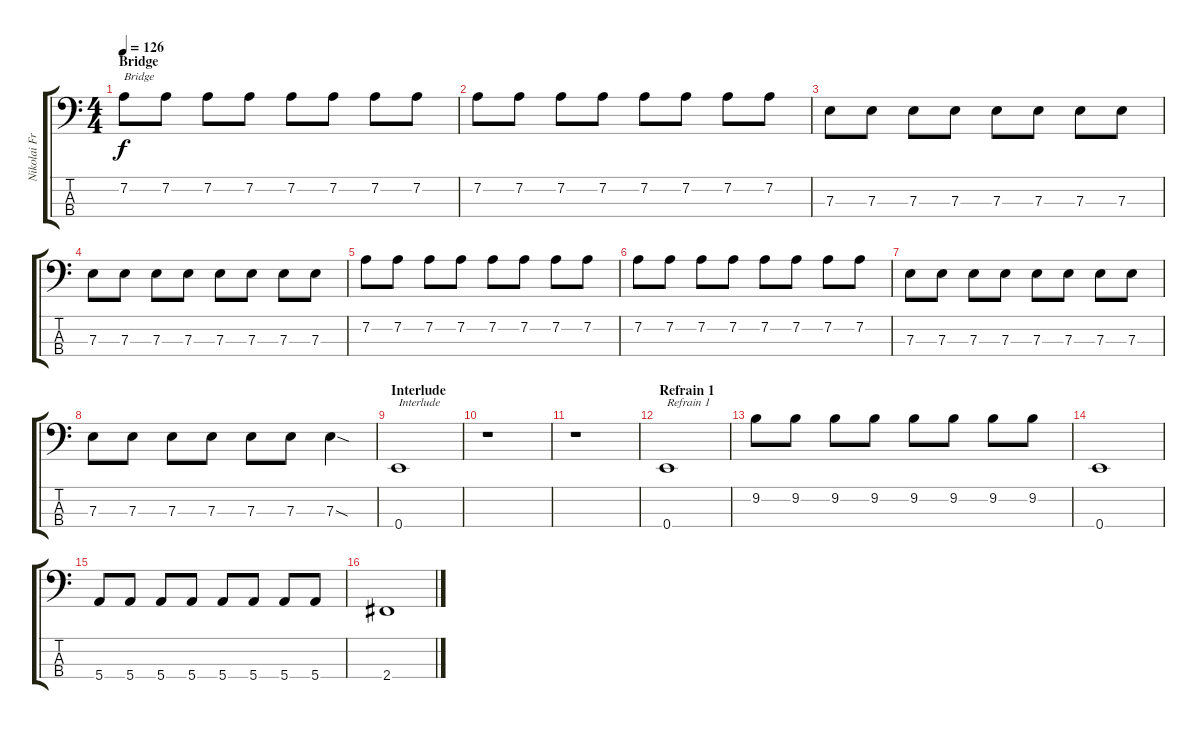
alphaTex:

\track ("Nikolai Fraiture" "Nikolai Fr") {instrument electricbassfinger}
\staff {score tabs}
\tuning (G2 D2 A1 E1) {hide}
\ts (4 4)
\section ("" "Bridge")
\tempo 126
\clef f4
\ks c
7.2.8{txt "Bridge" dy f} 7.2.8 7.2.8 7.2.8 7.2.8 7.2.8 7.2.8 7.2.8 |
7.2.8 7.2.8 7.2.8 7.2.8 7.2.8 7.2.8 7.2.8 7.2.8 |
7.3.8 7.3.8 7.3.8 7.3.8 7.3.8 7.3.8 7.3.8 7.3.8 |
7.3.8 7.3.8 7.3.8 7.3.8 7.3.8 7.3.8 7.3.8 7.3.8 |
7.2.8 7.2.8 7.2.8 7.2.8 7.2.8 7.2.8 7.2.8 7.2.8 |
7.2.8 7.2.8 7.2.8 7.2.8 7.2.8 7.2.8 7.2.8 7.2.8 |
7.3.8 7.3.8 7.3.8 7.3.8 7.3.8 7.3.8 7.3.8 7.3.8 |
7.3.8 7.3.8 7.3.8 7.3.8 7.3.8 7.3.8 7.3{sod}.4 |
\section ("" "Interlude")
0.4.1{txt "Interlude"} |
r.1 |
r.1 |
\section ("" "Refrain 1")
0.4.1{txt "Refrain 1"} |
9.2.8 9.2.8 9.2.8 9.2.8 9.2.8 9.2.8 9.2.8 9.2.8 |
0.4.1 |
5.4.8 5.4.8 5.4.8 5.4.8 5.4.8 5.4.8 5.4.8 5.4.8 |
2.4.1
